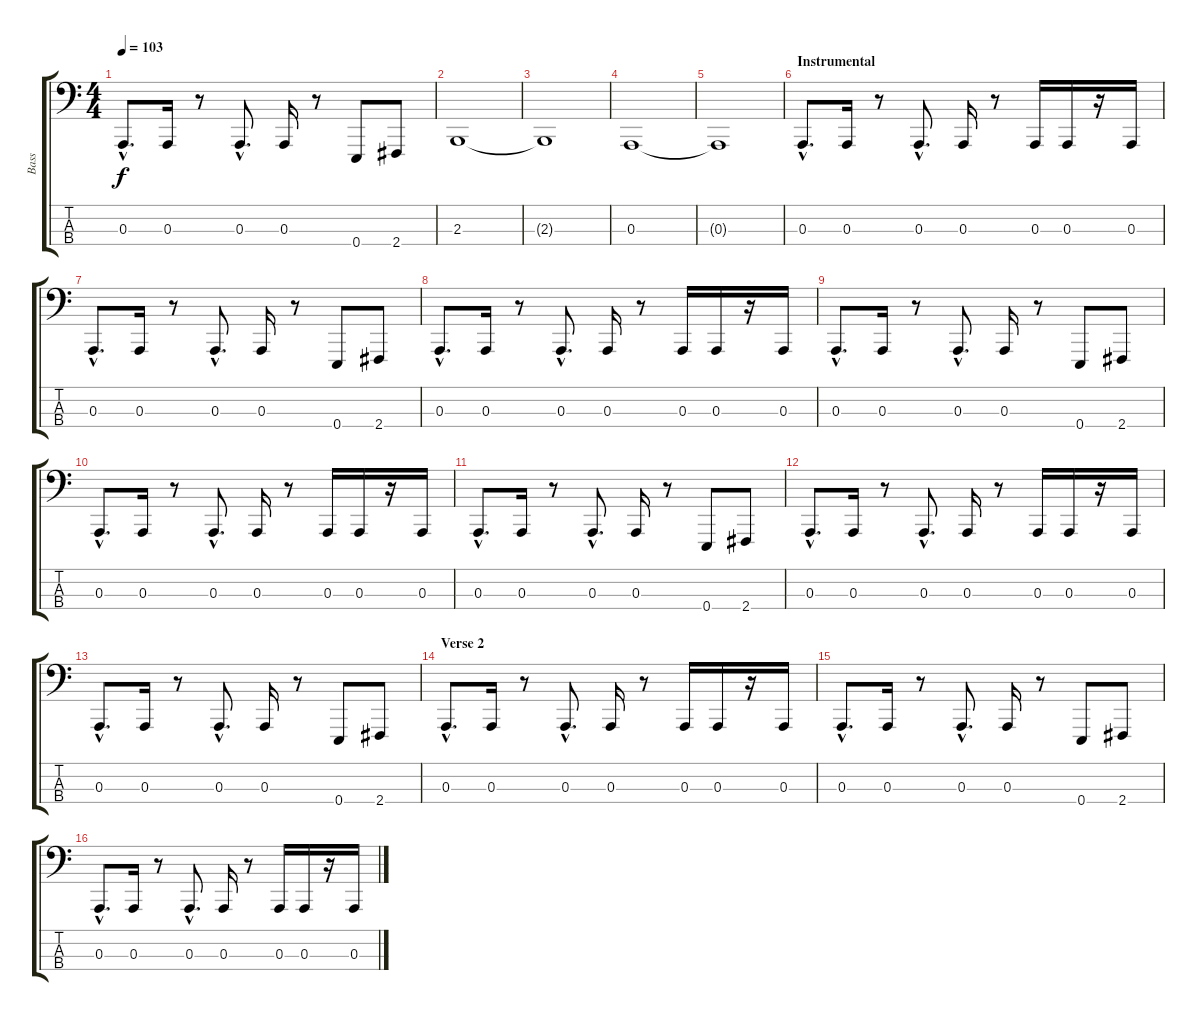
\track ("Bass" "Bass") {instrument lead8bassandlead}
\staff {score tabs}
\tuning (G2 D2 A1 E1) {hide}
\ts (4 4)
\tempo 103
\clef f4
\ks c
0.3{hac}.8{d dy f} 0.3.16 r.8 0.3{hac}.8{d} 0.3.16 r.8 0.4.8 2.4.8 |
2.3.1 |
2.3{t}.1 |
0.3.1 |
0.3{t}.1 |
\section ("" "Instrumental")
0.3{hac}.8{d} 0.3.16 r.8 0.3{hac}.8{d} 0.3.16 r.8 0.3.16 0.3.16 r.16 0.3.16 |
0.3{hac}.8{d} 0.3.16 r.8 0.3{hac}.8{d} 0.3.16 r.8 0.4.8 2.4.8 |
0.3{hac}.8{d} 0.3.16 r.8 0.3{hac}.8{d} 0.3.16 r.8 0.3.16 0.3.16 r.16 0.3.16 |
0.3{hac}.8{d} 0.3.16 r.8 0.3{hac}.8{d} 0.3.16 r.8 0.4.8 2.4.8 |
0.3{hac}.8{d} 0.3.16 r.8 0.3{hac}.8{d} 0.3.16 r.8 0.3.16 0.3.16 r.16 0.3.16 |
0.3{hac}.8{d} 0.3.16 r.8 0.3{hac}.8{d} 0.3.16 r.8 0.4.8 2.4.8 |
0.3{hac}.8{d} 0.3.16 r.8 0.3{hac}.8{d} 0.3.16 r.8 0.3.16 0.3.16 r.16 0.3.16 |
0.3{hac}.8{d} 0.3.16 r.8 0.3{hac}.8{d} 0.3.16 r.8 0.4.8 2.4.8 |
\section ("" "Verse 2")
0.3{hac}.8{d} 0.3.16 r.8 0.3{hac}.8{d} 0.3.16 r.8 0.3.16 0.3.16 r.16 0.3.16 |
0.3{hac}.8{d} 0.3.16 r.8 0.3{hac}.8{d} 0.3.16 r.8 0.4.8 2.4.8 |
0.3{hac}.8{d} 0.3.16 r.8 0.3{hac}.8{d} 0.3.16 r.8 0.3.16 0.3.16 r.16 0.3.16
